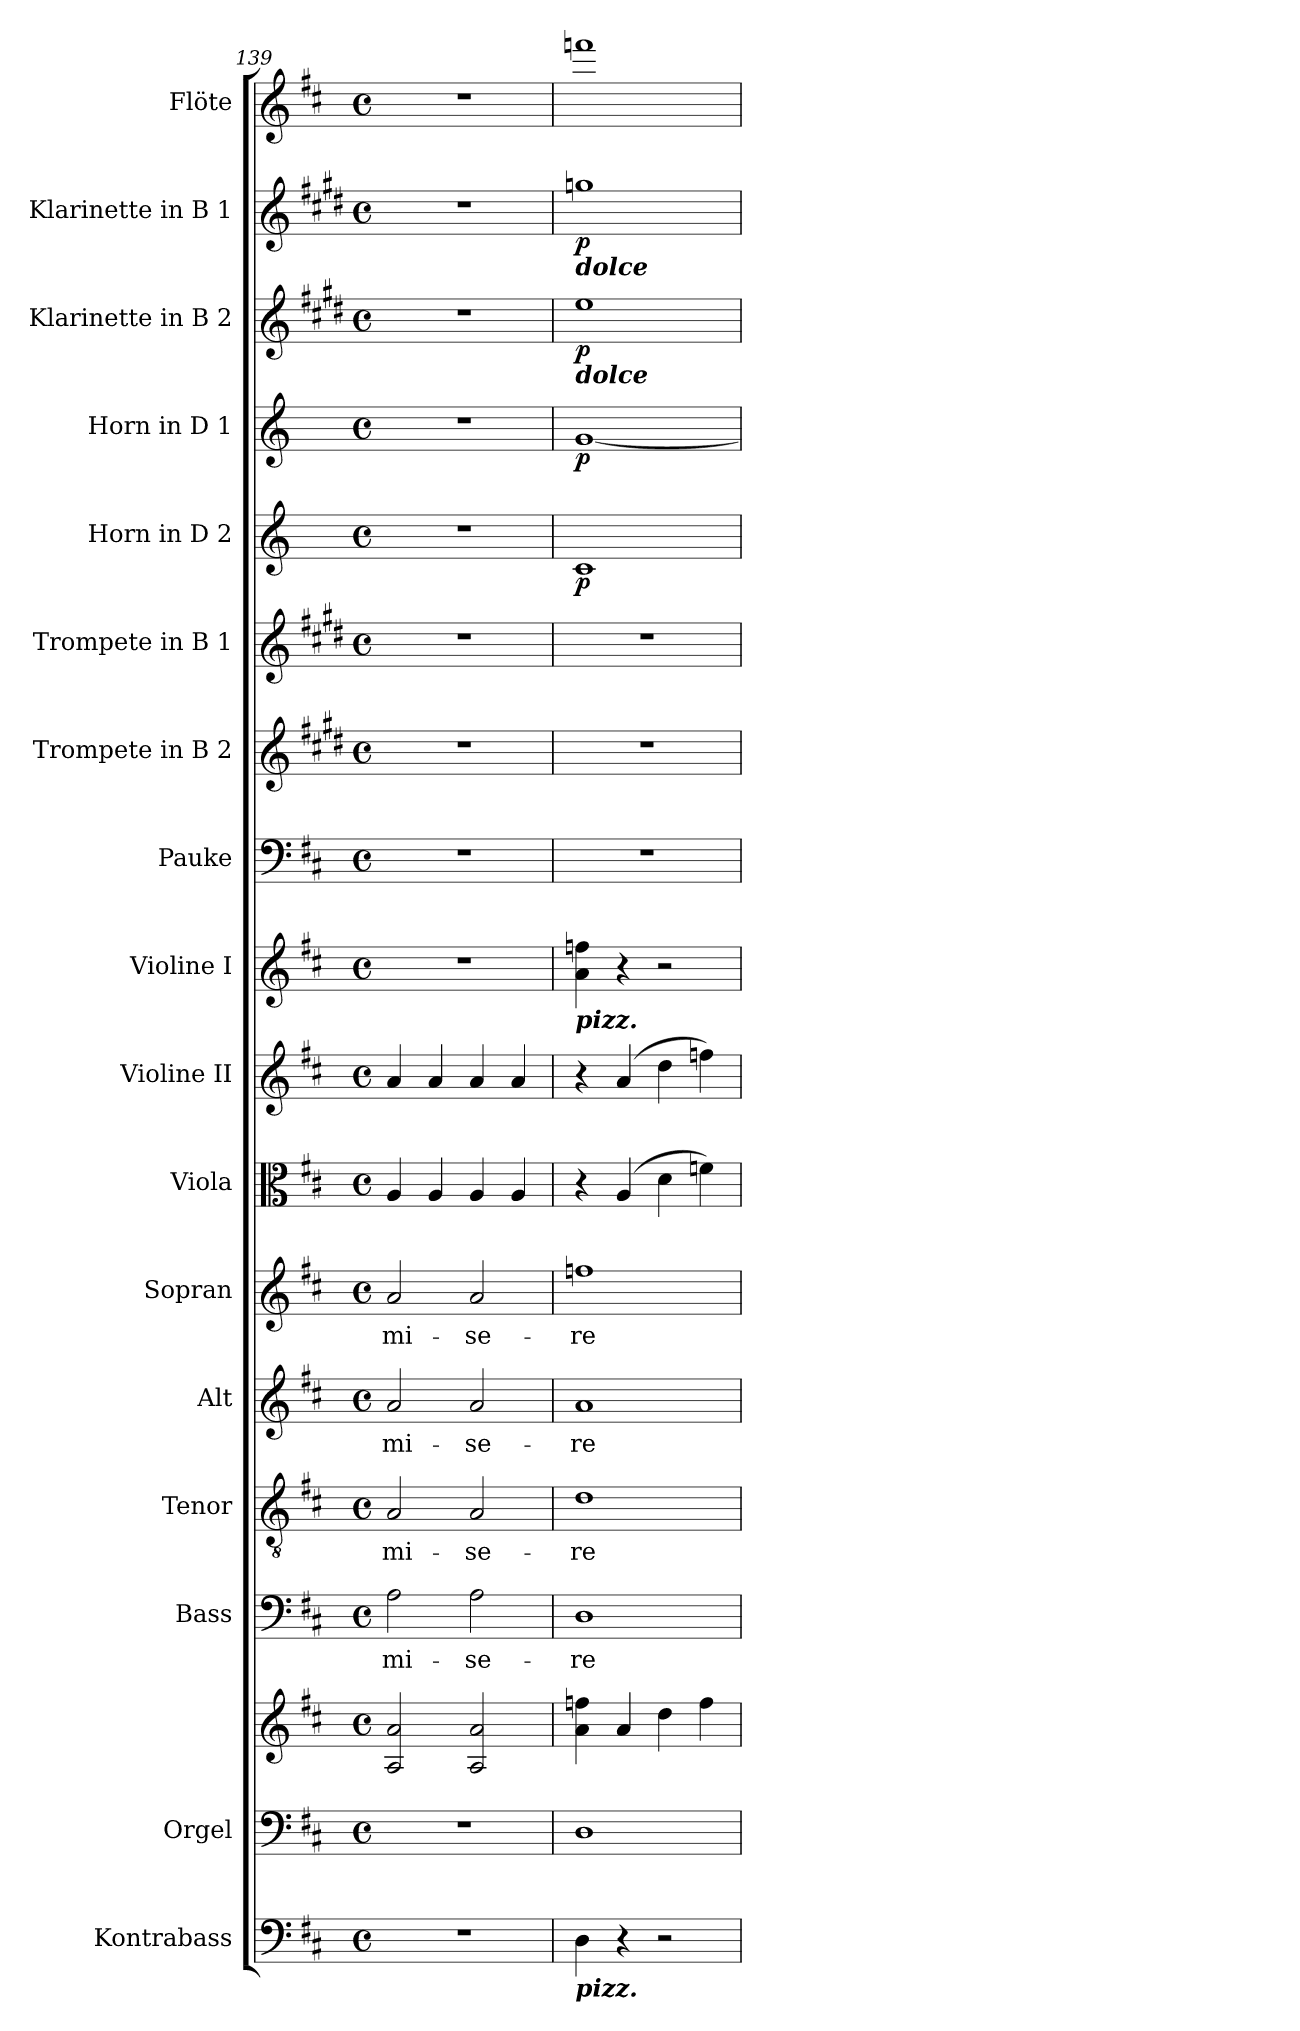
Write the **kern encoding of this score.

**kern	**kern	**kern	**kern	**text	**kern	**text	**kern	**text	**kern	**text	**kern	**kern	**kern	**kern	**kern	**kern	**kern	**dynam	**kern	**dynam	**kern	**dynam	**kern	**dynam	**kern
*part17	*part16	*part16	*part15	*part15	*part14	*part14	*part13	*part13	*part12	*part12	*part11	*part10	*part9	*part8	*part7	*part6	*part5	*part5	*part4	*part4	*part3	*part3	*part2	*part2	*part1
*staff18	*staff17	*staff16	*staff15	*staff15	*staff14	*staff14	*staff13	*staff13	*staff12	*staff12	*staff11	*staff10	*staff9	*staff8	*staff7	*staff6	*staff5	*staff5	*staff4	*staff4	*staff3	*staff3	*staff2	*staff2	*staff1
*I"Kontrabass	*I"Orgel	*	*I"Bass	*	*I"Tenor	*	*I"Alt	*	*I"Sopran	*	*I"Viola	*I"Violine II	*I"Violine I	*I"Pauke	*I"Trompete in B 2	*I"Trompete in B 1	*I"Horn in D 2	*	*I"Horn in D 1	*	*I"Klarinette in B 2	*	*I"Klarinette in B 1	*	*I"Flöte
*I'Kb.	*I'Org.	*	*I'B	*	*I'T	*	*I'A	*	*I'S	*	*I'Vla.	*I'Vl. II	*I'Vl. I	*I'Pk.	*I'Trp. 2	*I'Trp. 1	*I'Hrn. 2	*	*I'Hrn. 1	*	*I'Kl. 2	*	*I'Kl. 1	*	*I'Fl.
*clefF4	*clefF4	*clefG2	*clefF4	*	*clefGv2	*	*clefG2	*	*clefG2	*	*clefC3	*clefG2	*clefG2	*clefF4	*clefG2	*clefG2	*clefG2	*	*clefG2	*	*clefG2	*	*clefG2	*	*clefG2
*ITrd7c12	*	*	*	*	*	*	*	*	*	*	*	*	*	*	*ITrd1c2	*ITrd1c2	*ITrd-1c-2	*	*ITrd-1c-2	*	*ITrd1c2	*	*ITrd1c2	*	*
*k[f#c#]	*k[f#c#]	*k[f#c#]	*k[f#c#]	*	*k[f#c#]	*	*k[f#c#]	*	*k[f#c#]	*	*k[f#c#]	*k[f#c#]	*k[f#c#]	*k[f#c#]	*k[f#c#]	*k[f#c#]	*k[f#c#]	*	*k[f#c#]	*	*k[f#c#]	*	*k[f#c#]	*	*k[f#c#]
*D:	*D:	*D:	*D:	*	*D:	*	*D:	*	*D:	*	*D:	*D:	*D:	*D:	*D:	*D:	*D:	*	*D:	*	*D:	*	*D:	*	*D:
*M4/4	*M4/4	*M4/4	*M4/4	*	*M4/4	*	*M4/4	*	*M4/4	*	*M4/4	*M4/4	*M4/4	*M4/4	*M4/4	*M4/4	*M4/4	*	*M4/4	*	*M4/4	*	*M4/4	*	*M4/4
*met(c)	*met(c)	*met(c)	*met(c)	*	*met(c)	*	*met(c)	*	*met(c)	*	*met(c)	*met(c)	*met(c)	*met(c)	*met(c)	*met(c)	*met(c)	*	*met(c)	*	*met(c)	*	*met(c)	*	*met(c)
=139	=139	=139	=139	=139	=139	=139	=139	=139	=139	=139	=139	=139	=139	=139	=139	=139	=139	=139	=139	=139	=139	=139	=139	=139	=139
!	!	!	!	!LO:LY:b	!	!LO:LY:b	!	!LO:LY:b	!	!LO:LY:b	!	!	!	!	!	!	!	!	!	!	!	!	!	!	!
1r	1r	2A/ 2a/	2A\	mi-	2A/	mi-	2a/	mi-	2a/	mi-	4A/	4a/	1r	1r	1r	1r	1r	.	1r	.	1r	.	1r	.	1r
.	.	.	.	.	.	.	.	.	.	.	4A/	4a/	.	.	.	.	.	.	.	.	.	.	.	.	.
!	!	!	!	!LO:LY:b	!	!LO:LY:b	!	!LO:LY:b	!	!LO:LY:b	!	!	!	!	!	!	!	!	!	!	!	!	!	!	!
.	.	2A/ 2a/	2A\	-se-	2A/	-se-	2a/	-se-	2a/	-se-	4A/	4a/	.	.	.	.	.	.	.	.	.	.	.	.	.
.	.	.	.	.	.	.	.	.	.	.	4A/	4a/	.	.	.	.	.	.	.	.	.	.	.	.	.
=140	=140	=140	=140	=140	=140	=140	=140	=140	=140	=140	=140	=140	=140	=140	=140	=140	=140	=140	=140	=140	=140	=140	=140	=140	=140
!	!	!	!	!	!	!	!	!	!	!	!	!	!	!	!	!	!	!	!	!	!	!	!LO:TX:b:Bi:t=dolce	!	!
!	!	!	!	!	!	!	!	!	!	!	!	!	!	!	!	!	!	!	!	!	!LO:TX:b:Bi:t=dolce	!	!	!	!
!	!	!	!	!	!	!	!	!	!	!	!	!	!LO:TX:b:Bi:t=pizz.	!	!	!	!	!	!	!	!	!	!	!	!
!LO:TX:b:Bi:t=pizz.	!	!	!	!	!	!	!	!	!	!	!	!	!	!	!	!	!	!	!	!	!	!	!	!	!
!	!	!	!	!LO:LY:b	!	!LO:LY:b	!	!LO:LY:b	!	!LO:LY:b	!	!	!	!	!	!	!	!LO:DY:b	!	!LO:DY:b	!	!LO:DY:b	!	!LO:DY:b	!
4DD\	1D	4a\ 4ffn\	1D	-re-	1d	-re-	1a	-re-	1ffn	-re-	4r	4r	4a\ 4ffn\	1r	1r	1r	1d	p	[1a	p	1dd	p	1ffn	p	1fffn
4r	.	4a/	.	.	.	.	.	.	.	.	(4A/	(4a/	4r	.	.	.	.	.	.	.	.	.	.	.	.
2r	.	4dd\	.	.	.	.	.	.	.	.	4d\	4dd\	2r	.	.	.	.	.	.	.	.	.	.	.	.
.	.	4ff\	.	.	.	.	.	.	.	.	4fn\)	4ffn\)	.	.	.	.	.	.	.	.	.	.	.	.	.
=	=	=	=	=	=	=	=	=	=	=	=	=	=	=	=	=	=	=	=	=	=	=	=	=	=
*-	*-	*-	*-	*-	*-	*-	*-	*-	*-	*-	*-	*-	*-	*-	*-	*-	*-	*-	*-	*-	*-	*-	*-	*-	*-
